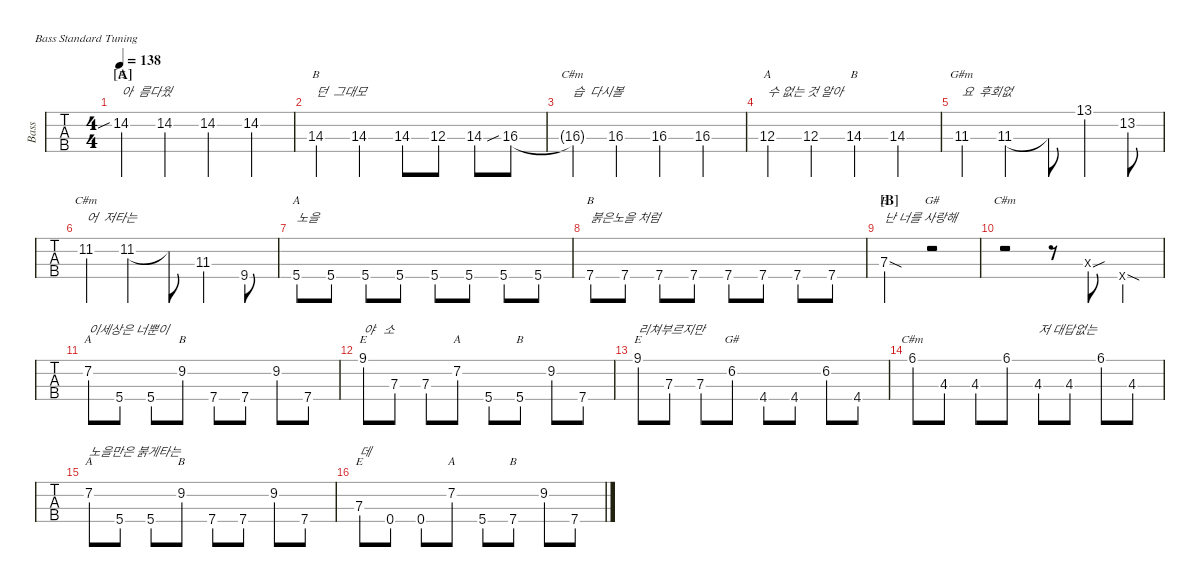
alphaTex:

\defaultSystemsLayout 4
\hideDynamics
\bracketExtendMode nobrackets
\track ("Bass" "Bass") {defaultSystemsLayout 4 instrument electricbassfinger}
\staff {tabs}
\tuning (G2 D2 A1 E1)
\chord ("E" x x 7 x) {firstfret 7 showdiagram false showfingering false}
\chord ("A" x x x 5) {showdiagram false showfingering false}
\chord ("B" x x x 7) {firstfret 7 showdiagram false showfingering false}
\chord ("E" x 14 x x) {firstfret 14 showdiagram false showfingering false}
\chord ("B" x x 14 x) {firstfret 14 showdiagram false showfingering false}
\chord ("C#m" x x 16 x) {firstfret 16 showdiagram false showfingering false}
\chord ("A" x x 12 x) {firstfret 12 showdiagram false showfingering false}
\chord ("G#m" x x 11 x) {firstfret 11 showdiagram false showfingering false}
\chord ("C#m" x 11 x x) {firstfret 11 showdiagram false showfingering false}
\chord ("G#" x x x x)
\chord ("C#m" x x x x)
\chord ("A" x 7 x x) {firstfret 7 showdiagram false showfingering false}
\chord ("B" x 9 x x) {firstfret 9 showdiagram false showfingering false}
\chord ("E" 9 x x x) {firstfret 9 showdiagram false showfingering false}
\chord ("B" x x x 5) {showdiagram false showfingering false}
\chord ("G#" x 6 x x) {firstfret 6 showdiagram false showfingering false}
\chord ("C#m" 6 x x x) {firstfret 6 showdiagram false showfingering false}
\ts (4 4)
\section ("A" "")
\tempo 138
\clef f4
\ks c
14.2{sib}.4{ch "E" txt "아  름다웠" dy mf} 14.2.4 14.2.4 14.2.4 |
14.3.4{ch "B" txt "던  그대모"} 14.3.4 14.3.8 12.3.8 14.3.8 16.3{sib acc #}.8 |
16.3{t acc #}.4{ch "C#m" txt "습  다시볼"} 16.3{acc #}.4 16.3{acc #}.4 16.3{acc #}.4 |
12.3.4{ch "A" txt "수 없는 것 알아"} 12.3.4 14.3.4{ch "B"} 14.3.4 |
11.3{acc #}.4{ch "G#m" txt "요  후회없"} 11.3{acc #}.4 11.3{t acc #}.8 13.1{acc #}.4 13.2{acc #}.8 |
11.2{acc #}.4{ch "C#m" txt "어  저타는"} 11.2{acc #}.4 11.2{t acc #}.8 11.3{acc #}.4 9.4{acc #}.8 |
5.4.8{ch "A" txt "노을"} 5.4.8 5.4.8 5.4.8 5.4.8 5.4.8 5.4.8 5.4.8 |
7.4.8{ch "B" txt "붉은노을 처럼"} 7.4.8 7.4.8 7.4.8 7.4.8 7.4.8 7.4.8 7.4.8 |
\section ("B" "")
7.3{sod}.2{ch "E" txt "난 너를 사랑해"} r.2{ch "G#"} |
r.2{ch "C#m"} r.8 0.3{sou x}.8 0.4{sod x}.4 |
7.2.8{ch "A" txt "이세상은 너뿐이"} 5.4.8 5.4.8 9.2.8{ch "B"} 7.4.8 7.4.8 9.2.8 7.4.8 |
9.1.8{ch "E" txt "야   소"} 7.3.8 7.3.8 7.2.8{ch "A"} 5.4.8 5.4.8{ch "B"} 9.2.8 7.4.8 |
9.1.8{ch "E" txt "리쳐부르지만"} 7.3.8 7.3.8 6.2{acc #}.8{ch "G#"} 4.4{acc #}.8 4.4{acc #}.8 6.2{acc #}.8 4.4{acc #}.8 |
6.1{acc #}.8{ch "C#m"} 4.3{acc #}.8 4.3{acc #}.8 6.1{acc #}.8 4.3{acc #}.8{txt "저 대답없는"} 4.3{acc #}.8 6.1{acc #}.8 4.3{acc #}.8 |
7.2.8{ch "A" txt "노을만은 붉게타는"} 5.4.8 5.4.8 9.2.8{ch "B"} 7.4.8 7.4.8 9.2.8 7.4.8 |
7.3.8{ch "E" txt "데"} 0.4.8 0.4.8 7.2.8{ch "A"} 5.4.8 7.4.8{ch "B"} 9.2.8 7.4.8
